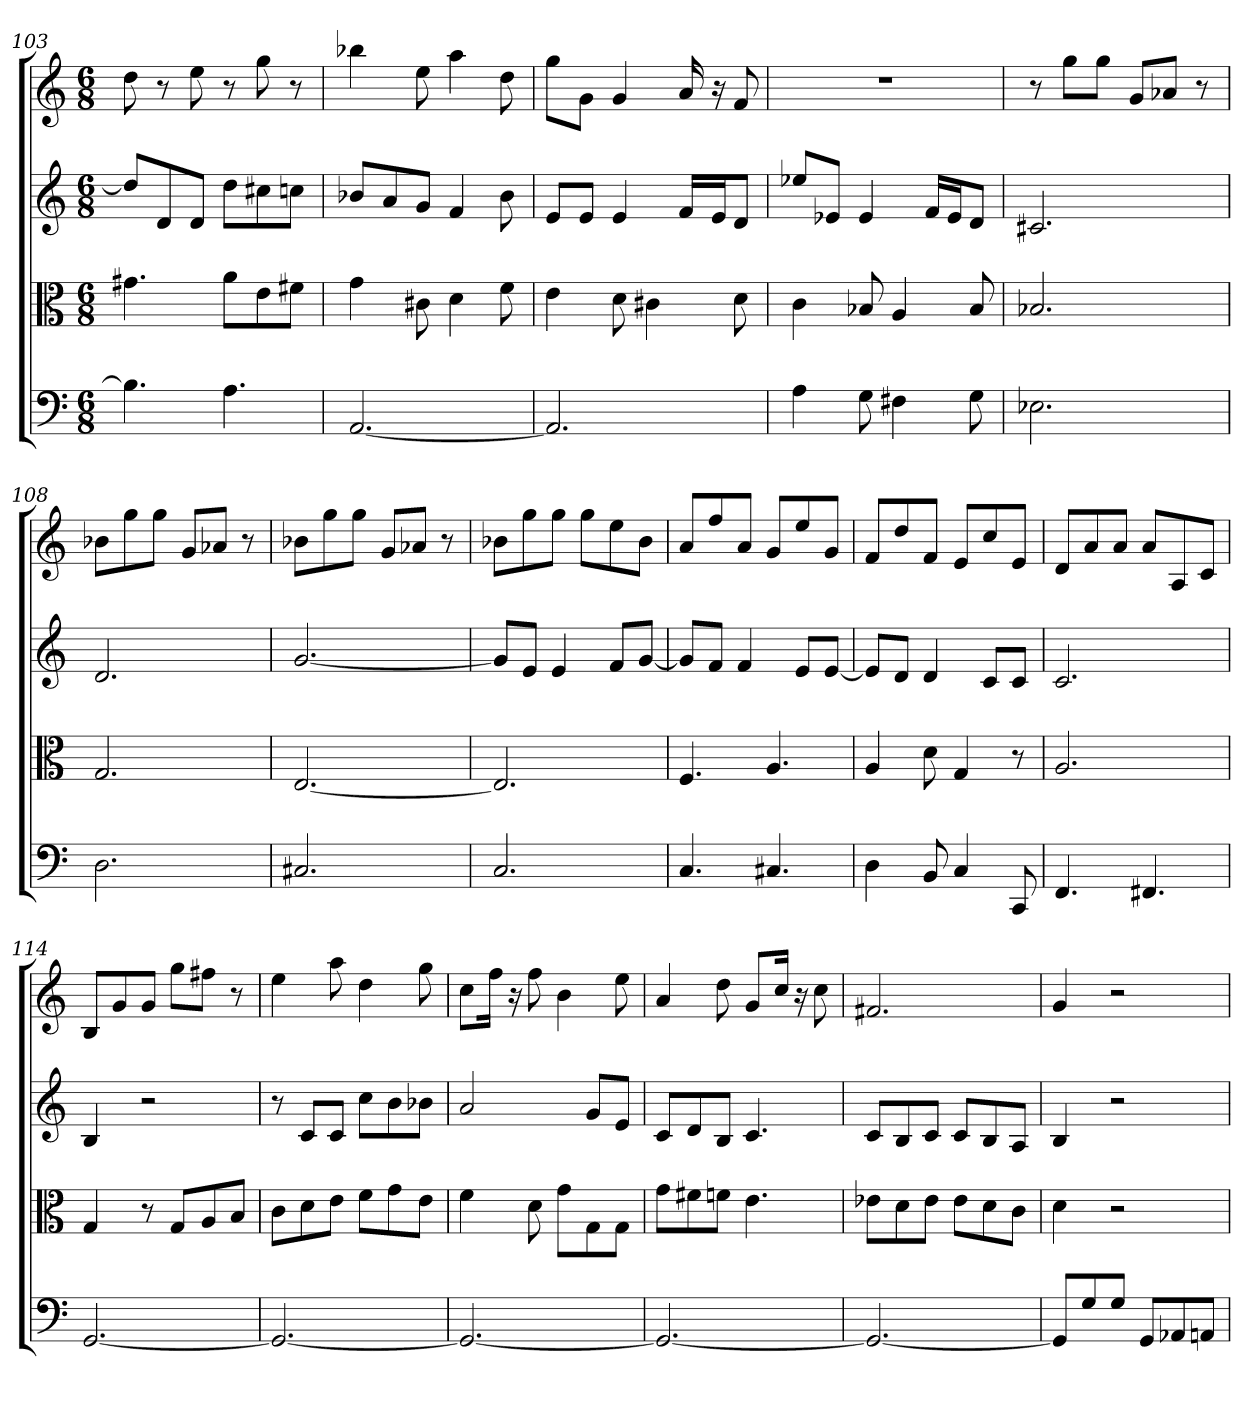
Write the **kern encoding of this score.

**kern	**kern	**kern	**kern
*part4	*part3	*part2	*part1
*staff4	*staff3	*staff2	*staff1
*clefF4	*clefC3	*clefG2	*clefG2
*k[]	*k[]	*k[]	*k[]
*C:	*C:	*C:	*C:
*M6/8	*M6/8	*M6/8	*M6/8
=103	=103	=103	=103
4.B-]	4.g#X	8dd/L]	8dd
.	.	8d/	8r
.	.	8d/J	8ee
4.A	8a\L	8dd\L	8r
.	8e\	8cc#X\	8gg
.	8f#X\J	8ccn\J	8r
=104	=104	=104	=104
[2.AA	4g	8b-X/L	4bb-X
.	.	8a/	.
.	8c#X	8g/J	8ee
.	4d	4f	4aa
.	8f	8b-	8dd
=105	=105	=105	=105
2.AA]	4e	8e/L	8gg\L
.	.	8e/J	8g\J
.	8d	4e	4g
.	4c#X	.	.
.	.	16f/LL	16a
.	.	16e/J	16r
.	8d	8d/J	8f
=106	=106	=106	=106
4A	4c	8ee-X/L	2.r
.	.	8e-X/J	.
8G	8B-X	4e-	.
4F#X	4A	.	.
.	.	16f/LL	.
.	.	16e-/J	.
8G	8B-	8d/J	.
=107	=107	=107	=107
2.E-X	2.B-X	2.c#X	8r
.	.	.	8gg\L
.	.	.	8gg\J
.	.	.	8g/L
.	.	.	8a-X/J
.	.	.	8r
=108	=108	=108	=108
2.D	2.G	2.d	8b-X\L
.	.	.	8gg\
.	.	.	8gg\J
.	.	.	8g/L
.	.	.	8a-X/J
.	.	.	8r
=109	=109	=109	=109
2.C#X	[2.E	[2.g	8b-X\L
.	.	.	8gg\
.	.	.	8gg\J
.	.	.	8g/L
.	.	.	8a-X/J
.	.	.	8r
=110	=110	=110	=110
2.C	2.E]	8g/L]	8b-X\L
.	.	8e/J	8gg\
.	.	4e	8gg\J
.	.	.	8gg\L
.	.	8f/L	8ee\
.	.	[8g/J	8b-\J
=111	=111	=111	=111
4.C	4.F	8g/L]	8a/L
.	.	8f/J	8ff/
.	.	4f	8a/J
4.C#X	4.A	.	8g/L
.	.	8e/L	8ee/
.	.	[8e/J	8g/J
=112	=112	=112	=112
4D	4A	8e/L]	8f/L
.	.	8d/J	8dd/
8BB	8d	4d	8f/J
4C	4G	.	8e/L
.	.	8c/L	8cc/
8CC	8r	8c/J	8e/J
=113	=113	=113	=113
4.FF	2.A	2.c	8d/L
.	.	.	8a/
.	.	.	8a/J
4.FF#X	.	.	8a/L
.	.	.	8A/
.	.	.	8c/J
=114	=114	=114	=114
[2.GG	4G	4B	8B/L
.	.	.	8g/
.	8r	2r	8g/J
.	8G/L	.	8gg\L
.	8A/	.	8ff#X\J
.	8B/J	.	8r
=115	=115	=115	=115
2.GG_	8c\L	8r	4ee
.	8d\	8c/L	.
.	8e\J	8c/J	8aa
.	8f\L	8cc\L	4dd
.	8g\	8b\	.
.	8e\J	8b-X\J	8gg
=116	=116	=116	=116
2.GG_	4f	2a	8cc\L
.	.	.	16ff\Jk
.	.	.	16r
.	8d	.	8ff
.	8g\L	.	4b
.	8G\	8g/L	.
.	8G\J	8e/J	8ee
=117	=117	=117	=117
2.GG_	8g\L	8c/L	4a
.	8f#X\	8d/	.
.	8fn\J	8B/J	8dd
.	4.e	4.c	8g/L
.	.	.	16cc/Jk
.	.	.	16r
.	.	.	8cc
=118	=118	=118	=118
2.GG_	8e-X\L	8c/L	2.f#X
.	8d\	8B/	.
.	8e-\J	8c/J	.
.	8e-\L	8c/L	.
.	8d\	8B/	.
.	8c\J	8A/J	.
=119	=119	=119	=119
8GG/L]	4d	4B	4g
8G/	.	.	.
8G/J	2r	2r	2r
8GG/L	.	.	.
8AA-X/	.	.	.
8AAn/J	.	.	.
=	=	=	=
*-	*-	*-	*-
